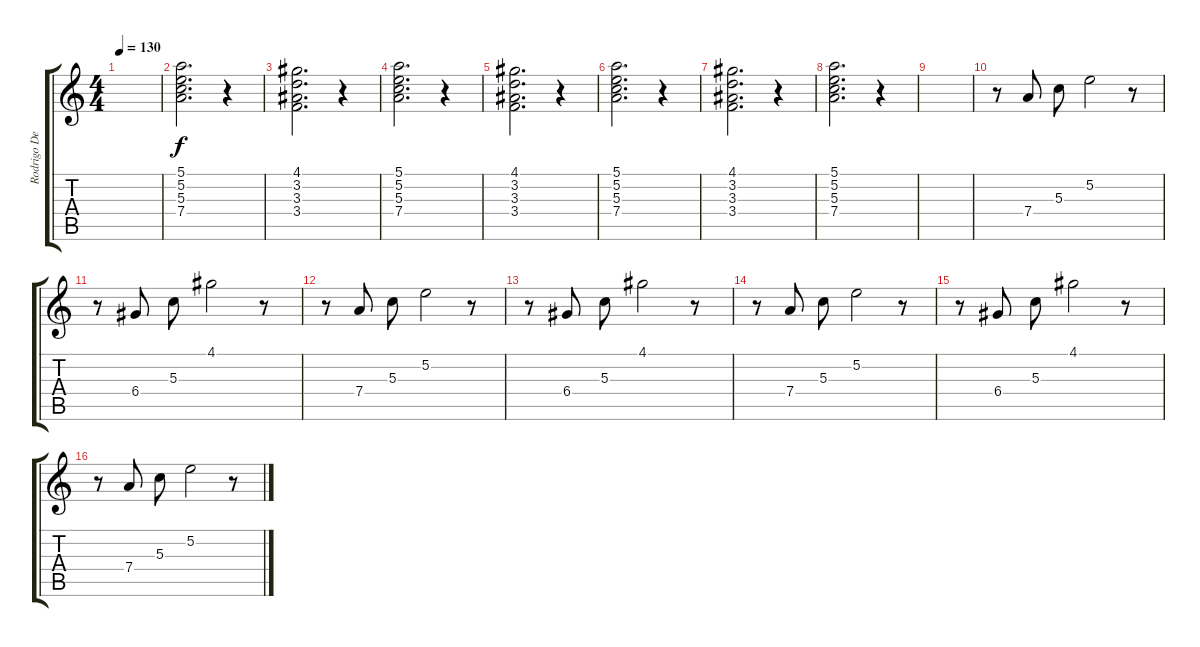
\track ("Rodrigo Delay" "Rodrigo De") {instrument overdrivenguitar}
\staff {score tabs}
\tuning (E4 B3 G3 D3 A2 E2) {hide}
\ts (4 4)
\tempo 130
\clef g2
\ks c
|
(5.1 5.2 5.3 7.4).2{d} r.4 |
(4.1 3.2 3.3 3.4).2{d} r.4 |
(5.1 5.2 5.3 7.4).2{d} r.4 |
(4.1 3.2 3.3 3.4).2{d} r.4 |
(5.1 5.2 5.3 7.4).2{d} r.4 |
(4.1 3.2 3.3 3.4).2{d} r.4 |
(5.1 5.2 5.3 7.4).2{d} r.4 |
|
r.8 7.4.8 5.3.8 5.2.2 r.8 |
r.8 6.4.8 5.3.8 4.1.2 r.8 |
r.8 7.4.8 5.3.8 5.2.2 r.8 |
r.8 6.4.8 5.3.8 4.1.2 r.8 |
r.8 7.4.8 5.3.8 5.2.2 r.8 |
r.8 6.4.8 5.3.8 4.1.2 r.8 |
r.8 7.4.8 5.3.8 5.2.2 r.8
